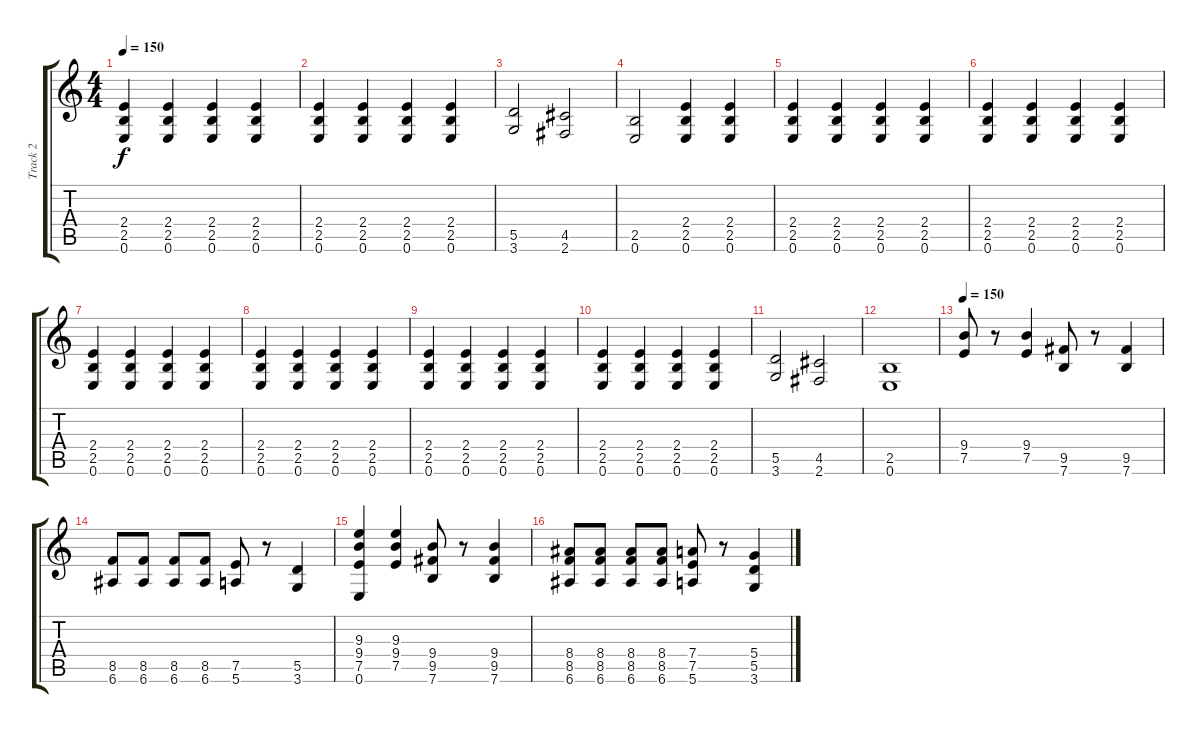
\track ("Track 2" "Track 2") {instrument acousticguitarsteel}
\staff {score tabs}
\tuning (E4 B3 G3 D3 A2 E2) {hide}
\ts (4 4)
\tempo 150
\clef g2
\ks c
(2.4 2.5 0.6).4{dy f} (2.4 2.5 0.6).4 (2.4 2.5 0.6).4 (2.4 2.5 0.6).4 |
(2.4 2.5 0.6).4 (2.4 2.5 0.6).4 (2.4 2.5 0.6).4 (2.4 2.5 0.6).4 |
(5.5 3.6).2 (4.5 2.6).2 |
(2.5 0.6).2 (2.4 2.5 0.6).4 (2.4 2.5 0.6).4 |
(2.4 2.5 0.6).4 (2.4 2.5 0.6).4 (2.4 2.5 0.6).4 (2.4 2.5 0.6).4 |
(2.4 2.5 0.6).4 (2.4 2.5 0.6).4 (2.4 2.5 0.6).4 (2.4 2.5 0.6).4 |
(2.4 2.5 0.6).4 (2.4 2.5 0.6).4 (2.4 2.5 0.6).4 (2.4 2.5 0.6).4 |
(2.4 2.5 0.6).4 (2.4 2.5 0.6).4 (2.4 2.5 0.6).4 (2.4 2.5 0.6).4 |
(2.4 2.5 0.6).4 (2.4 2.5 0.6).4 (2.4 2.5 0.6).4 (2.4 2.5 0.6).4 |
(2.4 2.5 0.6).4 (2.4 2.5 0.6).4 (2.4 2.5 0.6).4 (2.4 2.5 0.6).4 |
(5.5 3.6).2 (4.5 2.6).2 |
(2.5 0.6).1 |
\tempo 150
(9.4 7.5).8{volume 16 instrument distortionguitar} r.8 (9.4 7.5).4 (9.5 7.6).8 r.8 (9.5 7.6).4 |
(8.5 6.6).8 (8.5 6.6).8 (8.5 6.6).8 (8.5 6.6).8 (7.5 5.6).8 r.8 (5.5 3.6).4 |
(9.3 9.4 7.5 0.6).4 (9.3 9.4 7.5).4 (9.4 9.5 7.6).8 r.8 (9.4 9.5 7.6).4 |
(8.4 8.5 6.6).8 (8.4 8.5 6.6).8 (8.4 8.5 6.6).8 (8.4 8.5 6.6).8 (7.4 7.5 5.6).8 r.8 (5.4 5.5 3.6).4
